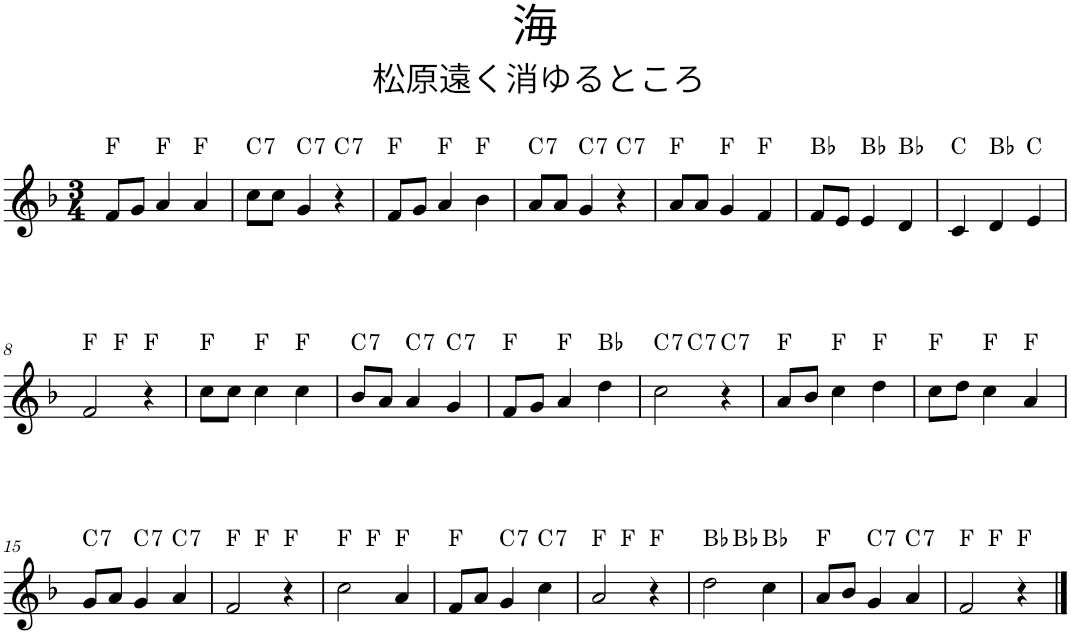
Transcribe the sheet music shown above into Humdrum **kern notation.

**kern	**harte
*part1	*part1
*staff1	*
*I"Piano	*
*I'Pno.	*
*clefG2	*
*k[b-]	*
*M3/4	*
=1	=1
8f/L	F:maj
8g/J	.
4a/	F:maj
4a/	F:maj
=2	=2
!	!LO:H:kt=7
8cc\L	C:7
8cc\J	.
!	!LO:H:kt=7
4g/	C:7
!	!LO:H:kt=7
4r	C:7
=3	=3
8f/L	F:maj
8g/J	.
4a/	F:maj
4b-\	F:maj
=4	=4
!	!LO:H:kt=7
8a/L	C:7
8a/J	.
!	!LO:H:kt=7
4g/	C:7
!	!LO:H:kt=7
4r	C:7
=5	=5
8a/L	F:maj
8a/J	.
4g/	F:maj
4f/	F:maj
=6	=6
8f/L	Bb:maj
8e/J	.
4e/	Bb:maj
4d/	Bb:maj
=7	=7
4c/	C:maj
4d/	Bb:maj
4e/	C:maj
!!LO:LB:g=z
=8	=8
*^	*
2f/	4ryy	F:maj
.	2ryy	F:maj
4r	.	F:maj
*v	*v	*
=9	=9
8cc\L	F:maj
8cc\J	.
4cc\	F:maj
4cc\	F:maj
=10	=10
!	!LO:H:kt=7
8b-/L	C:7
8a/J	.
!	!LO:H:kt=7
4a/	C:7
!	!LO:H:kt=7
4g/	C:7
=11	=11
8f/L	F:maj
8g/J	.
4a/	F:maj
4dd\	Bb:maj
=12	=12
!	!LO:H:kt=7
*^	*
2cc\	4ryy	C:7
!	!	!LO:H:kt=7
.	2ryy	C:7
!	!	!LO:H:kt=7
4r	.	C:7
*v	*v	*
=13	=13
8a/L	F:maj
8b-/J	.
4cc\	F:maj
4dd\	F:maj
=14	=14
8cc\L	F:maj
8dd\J	.
4cc\	F:maj
4a/	F:maj
!!LO:LB:g=z
=15	=15
!	!LO:H:kt=7
8g/L	C:7
8a/J	.
!	!LO:H:kt=7
4g/	C:7
!	!LO:H:kt=7
4a/	C:7
=16	=16
*^	*
2f/	4ryy	F:maj
.	2ryy	F:maj
4r	.	F:maj
=17	=17	=17
2cc\	4ryy	F:maj
.	2ryy	F:maj
4a/	.	F:maj
*v	*v	*
=18	=18
8f/L	F:maj
8a/J	.
!	!LO:H:kt=7
4g/	C:7
!	!LO:H:kt=7
4cc\	C:7
=19	=19
*^	*
2a/	4ryy	F:maj
.	2ryy	F:maj
4r	.	F:maj
=20	=20	=20
2dd\	4ryy	Bb:maj
.	2ryy	Bb:maj
4cc\	.	Bb:maj
*v	*v	*
=21	=21
8a/L	F:maj
8b-/J	.
!	!LO:H:kt=7
4g/	C:7
!	!LO:H:kt=7
4a/	C:7
=22	=22
*^	*
2f/	4ryy	F:maj
.	2ryy	F:maj
4r	.	F:maj
*v	*v	*
==	==
*-	*-
